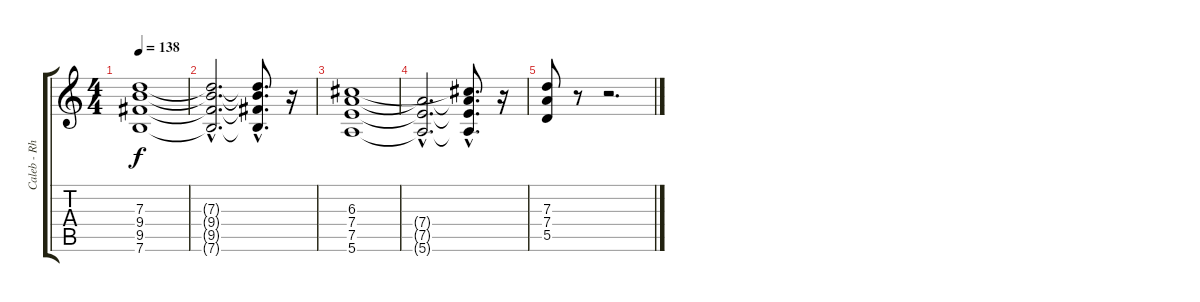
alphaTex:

\track ("Caleb - Rhythm Guitar" "Caleb - Rh") {instrument distortionguitar}
\staff {score tabs}
\tuning (E4 B3 G3 D3 A2 E2) {hide}
\ts (4 4)
\tempo 138
\clef g2
\ks c
(7.3 9.4 9.5 7.6).1{dy f volume 4} |
(7.3{hac t} 9.4{hac t} 9.5{hac t} 7.6{hac t}).2{d} (7.3{hac t} 9.4{hac t} 9.5{hac t} 7.6{hac t}).8{d} r.16{volume 10} |
(6.3 7.4 7.5 5.6).1{volume 8} |
(7.4{hac t} 7.5{hac t} 5.6{hac t}).2{d} (6.3{hac t} 7.4{hac t} 7.5{hac t} 5.6{hac t}).8{d} r.16{volume 10} |
(7.3 7.4 5.5).8 r.8 r.2{d}
